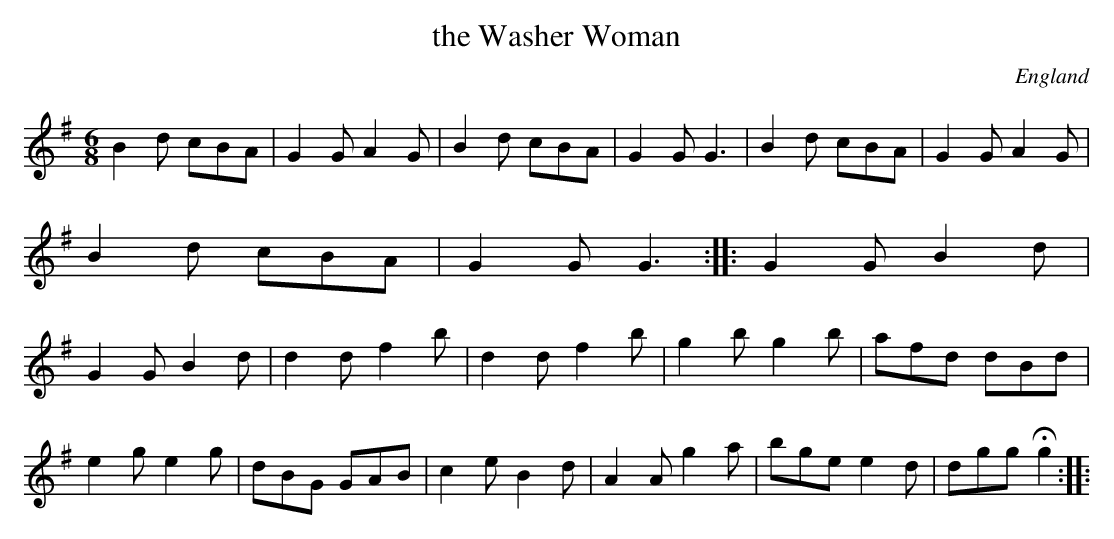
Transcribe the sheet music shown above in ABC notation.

X:1
T:the Washer Woman
L:1/8
M:6/8
O:England
K:G
B2d cBA | G2G A2G | B2d cBA | G2G G3 | \
B2d cBA | G2G A2G | B2d cBA | G2G G3 ::
G2G B2d | G2G B2d |   d2d f2b | d2d f2b | \
g2b g2b | afd dBd | ! e2g e2g | dBG GAB | \
c2e B2d | A2A g2a |   bge e2d | dgg Hg2 ::
